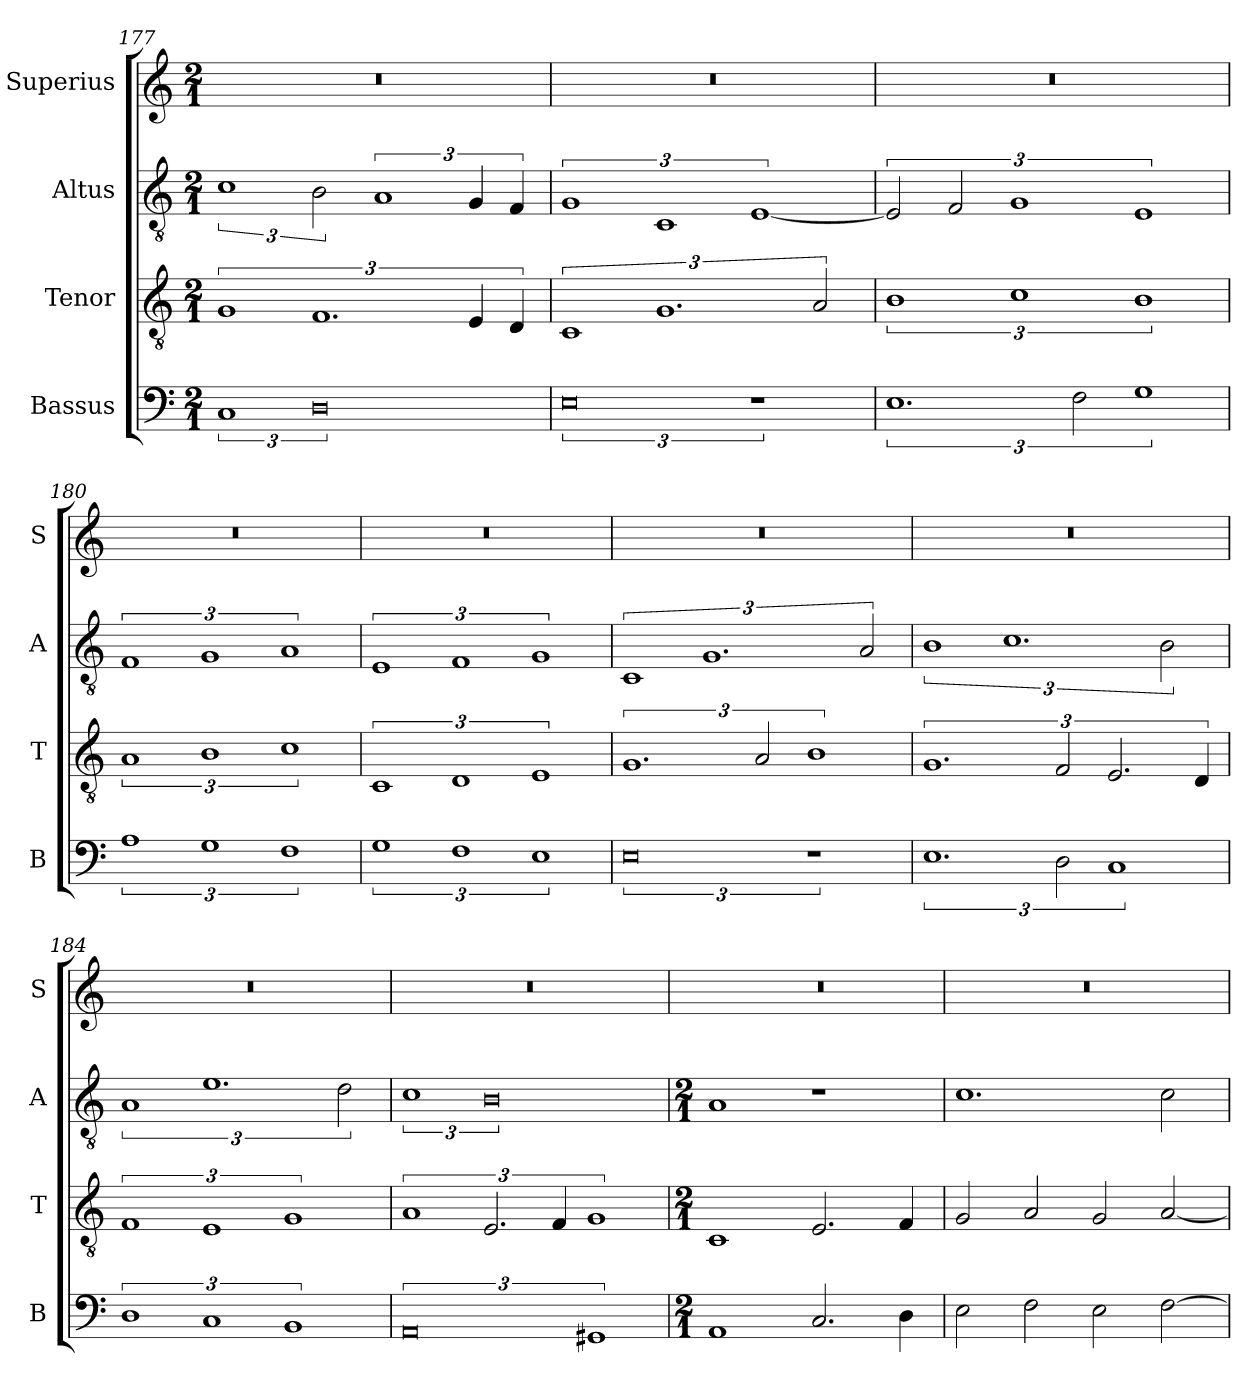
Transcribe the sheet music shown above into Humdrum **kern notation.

**kern	**kern	**kern	**kern
*part4	*part3	*part2	*part1
*staff4	*staff3	*staff2	*staff1
*I"Bassus	*I"Tenor	*I"Altus	*I"Superius
*I'B	*I'T	*I'A	*I'S
*clefF4	*clefGv2	*clefGv2	*clefG2
*k[]	*k[]	*k[]	*k[]
*M2/1	*M2/1	*M2/1	*M2/1
=177	=177	=177	=177
3%2C	3%2G	3%2c	0r
3%4D	3%2.F	3B\	.
.	.	3%2A	.
.	6E/	6G/	.
.	6D/	6F/	.
=178	=178	=178	=178
3%4E	3%2C	3%2G	0r
.	3%2.G	3%2C	.
3%2r	.	[3%2E	.
.	3A/	.	.
=179	=179	=179	=179
3%2.E	3%2B	3E/]	0r
.	.	3F/	.
.	3%2c	3%2G	.
3F\	.	.	.
3%2G	3%2B	3%2E	.
=180	=180	=180	=180
3%2A	3%2A	3%2F	0r
3%2G	3%2B	3%2G	.
3%2F	3%2c	3%2A	.
=181	=181	=181	=181
3%2G	3%2C	3%2E	0r
3%2F	3%2D	3%2F	.
3%2E	3%2E	3%2G	.
=182	=182	=182	=182
3%4E	3%2.G	3%2C	0r
.	.	3%2.G	.
.	3A/	.	.
3%2r	3%2B	.	.
.	.	3A/	.
=183	=183	=183	=183
3%2.E	3%2.G	3%2B	0r
.	.	3%2.c	.
3D\	3F/	.	.
3%2C	3.E/	.	.
.	.	3B\	.
.	6D/	.	.
=184	=184	=184	=184
3%2D	3%2F	3%2A	0r
3%2C	3%2E	3%2.e	.
3%2BB	3%2G	.	.
.	.	3d\	.
=185	=185	=185	=185
3%4AA	3%2A	3%2c	0r
.	3.E/	3%4B	.
.	6F/	.	.
3%2GG#X	3%2G	.	.
=186	=186	=186	=186
*M2/1	*M2/1	*M2/1	*
1AA	1C	1A	0r
2.C/	2.E/	1r	.
4D\	4F/	.	.
=187	=187	=187	=187
2E\	2G/	1.c	0r
2F\	2A/	.	.
2E\	2G/	.	.
[2F\	[2A/	2c\	.
=	=	=	=
*-	*-	*-	*-
